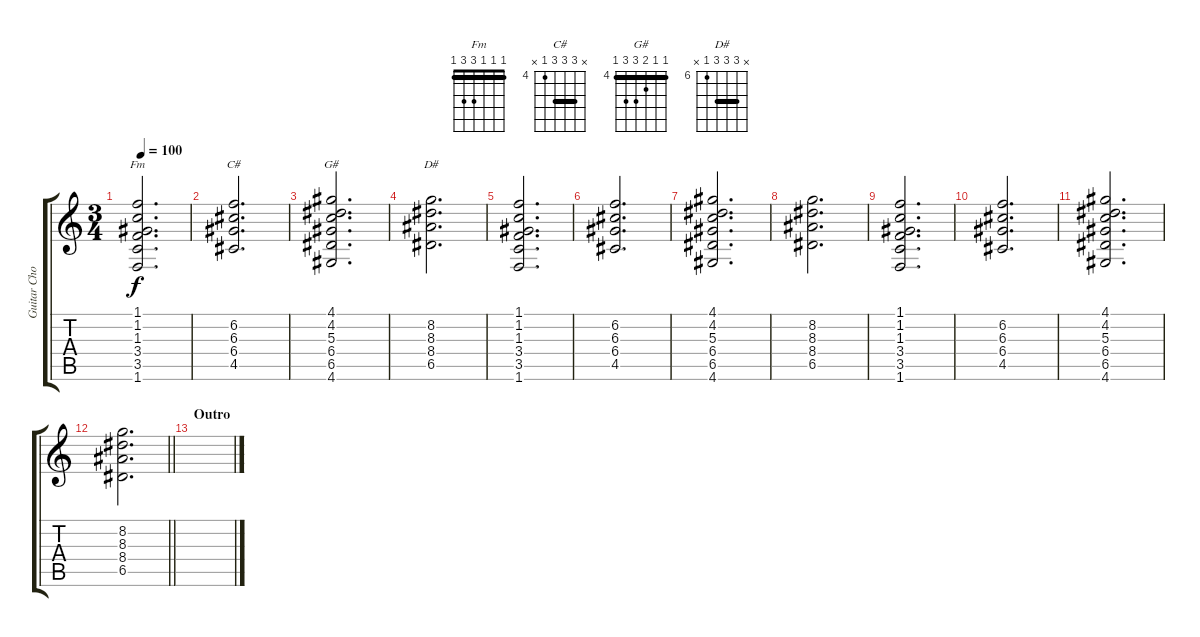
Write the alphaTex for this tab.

\track ("Guitar Chords" "Guitar Cho") {instrument acousticguitarsteel}
\staff {score tabs}
\tuning (E4 B3 G3 D3 A2 E2) {hide}
\chord ("Fm" 1 1 1 3 3 1) {barre 1}
\chord ("C#" x 6 6 6 4 x) {firstfret 4 barre 6}
\chord ("G#" 4 4 5 6 6 4) {firstfret 4 barre 4}
\chord ("D#" x 8 8 8 6 x) {firstfret 6 barre 8}
\ts (3 4)
\tempo 100
\clef g2
\ks c
(1.1 1.2 1.3 3.4 3.5 1.6).2{d ch "Fm" dy f} |
(6.2 6.3 6.4 4.5).2{d ch "C#"} |
(4.1 4.2 5.3 6.4 6.5 4.6).2{d ch "G#"} |
(8.2 8.3 8.4 6.5).2{d ch "D#"} |
(1.1 1.2 1.3 3.4 3.5 1.6).2{d} |
(6.2 6.3 6.4 4.5).2{d} |
(4.1 4.2 5.3 6.4 6.5 4.6).2{d} |
(8.2 8.3 8.4 6.5).2{d} |
(1.1 1.2 1.3 3.4 3.5 1.6).2{d} |
(6.2 6.3 6.4 4.5).2{d} |
(4.1 4.2 5.3 6.4 6.5 4.6).2{d} |
\barLineRight lightlight
(8.2 8.3 8.4 6.5).2{d} |
\section ("" "Outro")
